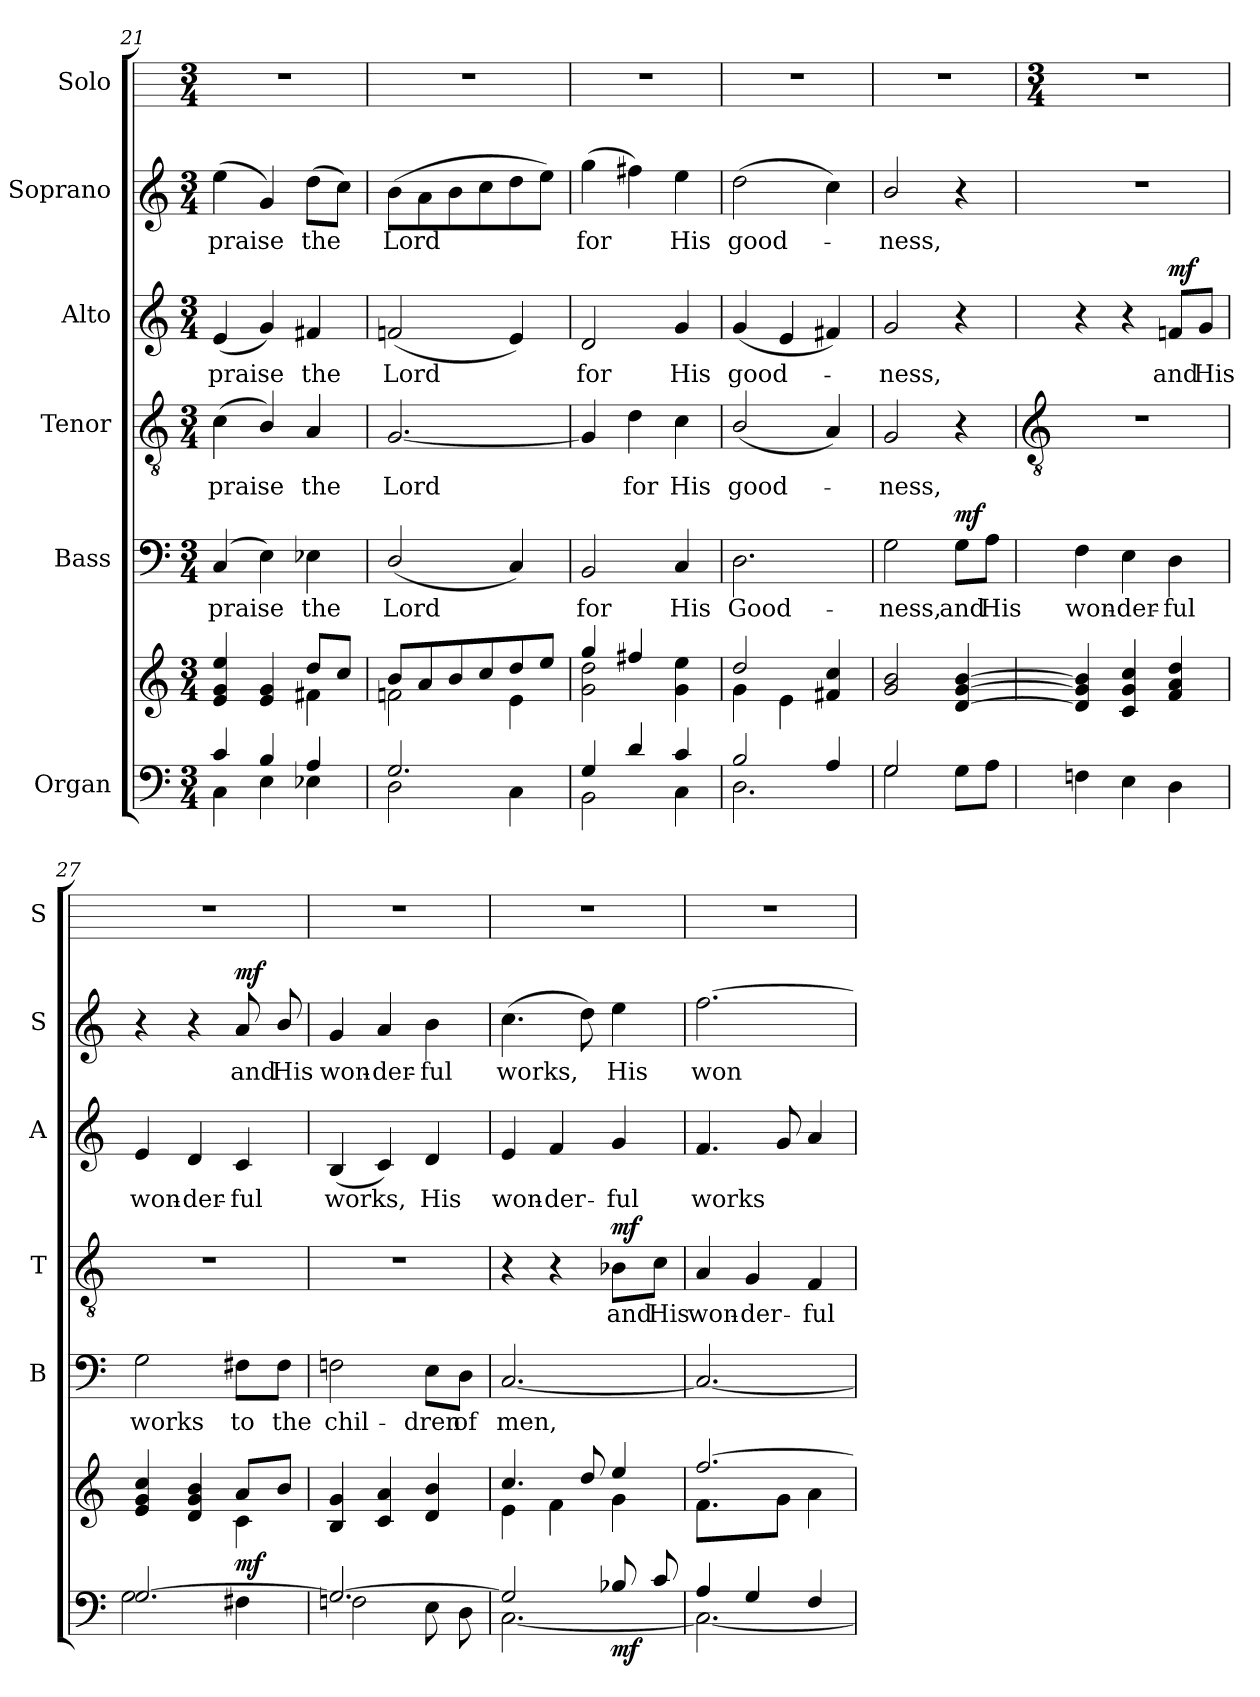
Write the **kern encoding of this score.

**kern	**kern	**dynam	**kern	**text	**dynam	**kern	**text	**dynam	**kern	**text	**dynam	**kern	**text	**dynam	**kern
*part6	*part6	*part6	*part5	*part5	*part5	*part4	*part4	*part4	*part3	*part3	*part3	*part2	*part2	*part2	*part1
*staff7	*staff6	*staff6/7	*staff5	*staff5	*staff5	*staff4	*staff4	*staff4	*staff3	*staff3	*staff3	*staff2	*staff2	*staff2	*staff1
*I"Organ	*	*	*I"Bass	*	*	*I"Tenor	*	*	*I"Alto	*	*	*I"Soprano	*	*	*I"Solo
*	*	*	*I'B	*	*	*I'T	*	*	*I'A	*	*	*I'S	*	*	*I'S
*clefF4	*clefG2	*	*clefF4	*	*	*clefGv2	*	*	*clefG2	*	*	*clefG2	*	*	*
*k[]	*k[]	*	*k[]	*	*	*k[]	*	*	*k[]	*	*	*k[]	*	*	*
*C:	*C:	*	*C:	*	*	*C:	*	*	*C:	*	*	*C:	*	*	*
*M3/4	*M3/4	*	*M3/4	*	*	*M3/4	*	*	*M3/4	*	*	*M3/4	*	*	*M3/4
=21	=21	=21	=21	=21	=21	=21	=21	=21	=21	=21	=21	=21	=21	=21	=21
*^	*^	*	*	*	*	*	*	*	*	*	*	*	*	*	*
!	!	!	!	!	!	!LO:LY:b	!	!	!LO:LY:b	!	!	!LO:LY:b	!	!	!LO:LY:b	!	!
4c/	4C\	4e/ 4g/ 4ee/	2ryy	.	(<4C	praise	.	(<4c	praise	.	(<4e	praise	.	(<4ee	praise	.	2.r
4B/	4E\	4e/ 4g/	.	.	4E\)	.	.	4B/)	.	.	4g)	.	.	4g)	.	.	.
!	!	!	!	!	!	!LO:LY:b	!	!	!LO:LY:b	!	!	!LO:LY:b	!	!	!LO:LY:b	!	!
4A/	4E-X\	8dd/L	4f#X\	.	4E-X	the	.	4A	the	.	4f#X	the	.	(>8ddL	the	.	.
.	.	8cc/J	.	.	.	.	.	.	.	.	.	.	.	8ccJ)	.	.	.
=22	=22	=22	=22	=22	=22	=22	=22	=22	=22	=22	=22	=22	=22	=22	=22	=22	=22
!	!	!	!	!	!	!LO:LY:b	!	!	!LO:LY:b	!	!	!LO:LY:b	!	!	!LO:LY:b	!	!
2.G/	2D\	8b/L	2fn\	.	(<2D/	Lord	.	[2.G	Lord	.	(<2fn	Lord	.	(>8bL	Lord	.	2.r
.	.	8a/	.	.	.	.	.	.	.	.	.	.	.	8a	.	.	.
.	.	8b/	.	.	.	.	.	.	.	.	.	.	.	8b	.	.	.
.	.	8cc/	.	.	.	.	.	.	.	.	.	.	.	8cc	.	.	.
.	4C\	8dd/	4e\	.	4C)	.	.	.	.	.	4e)	.	.	8dd	.	.	.
.	.	8ee/J	.	.	.	.	.	.	.	.	.	.	.	8eeJ)	.	.	.
=23	=23	=23	=23	=23	=23	=23	=23	=23	=23	=23	=23	=23	=23	=23	=23	=23	=23
!	!	!	!	!	!	!LO:LY:b	!	!	!	!	!	!LO:LY:b	!	!	!LO:LY:b	!	!
4G/	2BB\	4gg/	2g\ 2dd\	.	2BB	for	.	4G]	.	.	2d	for	.	(>4gg	for	.	2.r
!	!	!	!	!	!	!	!	!	!LO:LY:b	!	!	!	!	!	!	!	!
4d/	.	4ff#X/	.	.	.	.	.	4d	for	.	.	.	.	4ff#X)	.	.	.
!	!	!	!	!	!	!LO:LY:b	!	!	!LO:LY:b	!	!	!LO:LY:b	!	!	!LO:LY:b	!	!
4c/	4C\	4g\ 4ee\	4ryy	.	4C	His	.	4c	His	.	4g	His	.	4ee	His	.	.
=24	=24	=24	=24	=24	=24	=24	=24	=24	=24	=24	=24	=24	=24	=24	=24	=24	=24
!	!	!	!	!	!	!LO:LY:b	!	!	!LO:LY:b	!	!	!LO:LY:b	!	!	!LO:LY:b	!	!
2B/	2.D\	2dd/	4g\	.	2.D	Good-	.	(<2B/	good-	.	(<4g	good-	.	(>2dd	good-	.	2.r
.	.	.	4e\	.	.	.	.	.	.	.	4e	.	.	.	.	.	.
4A/	.	4f#X/ 4cc/	4ryy	.	.	.	.	4A)	.	.	4f#X)	.	.	4cc)	.	.	.
=25	=25	=25	=25	=25	=25	=25	=25	=25	=25	=25	=25	=25	=25	=25	=25	=25	=25
!	!	!	!	!	!	!LO:LY:b	!	!	!LO:LY:b	!	!	!LO:LY:b	!	!	!LO:LY:b	!	!
2G/	2G\	2g/ 2b/	2.ryy	.	2G	-ness,	.	2G	ness,	.	2g	ness,	.	2b/	ness,	.	2.r
!	!	!	!	!LO:DY:a=2	!	!LO:LY:b	!	!	!	!	!	!	!	!	!	!	!
!	!	!	!	!LO:DY:n=1:b	!	!	!LO:DY:b	!	!	!	!	!	!	!	!	!	!
4ryy	8G\L	[4d/ [4g/ [4b/	.	mf mf	8G\L	and	mf	4r	.	.	4r	.	.	4r	.	.	.
!	!	!	!	!	!	!LO:LY:b	!	!	!	!	!	!	!	!	!	!	!
.	8A\J	.	.	.	8A\J	His	.	.	.	.	.	.	.	.	.	.	.
!!LO:LB:g=z
=26	=26	=26	=26	=26	=26	=26	=26	=26	=26	=26	=26	=26	=26	=26	=26	=26	=26
*	*	*	*	*	*	*	*	*clefGv2	*	*	*	*	*	*	*	*	*
*	*	*	*	*	*	*	*	*	*	*	*	*	*	*	*	*	*M3/4
!	!	!	!	!	!	!LO:LY:b	!	!LO:N:vis=1	!	!	!	!	!	!LO:N:vis=1	!	!	!
2.ryy	4Fn\	4d/] 4g/] 4b/]	2ryy	.	4F	won-	.	2.r	.	.	4r	.	.	2.r	.	.	2.r
!	!	!	!	!	!	!LO:LY:b	!	!	!	!	!	!	!	!	!	!	!
.	4E\	4c/ 4g/ 4cc/	.	.	4E	-der-	.	.	.	.	4r	.	.	.	.	.	.
!	!	!	!	!	!	!LO:LY:b	!	!	!	!	!	!LO:LY:b	!LO:DY:b	!	!	!	!
.	4D\	4f/ 4a/ 4dd/	8ryy	.	4D	-ful	.	.	.	.	8fn/L	and	mf	.	.	.	.
!	!	!	!	!	!	!	!	!	!	!	!	!LO:LY:b	!	!	!	!	!
.	.	.	8ryy	.	.	.	.	.	.	.	8g/J	His	.	.	.	.	.
=27	=27	=27	=27	=27	=27	=27	=27	=27	=27	=27	=27	=27	=27	=27	=27	=27	=27
!	!	!	!	!	!	!LO:LY:b	!	!LO:N:vis=1	!	!	!	!LO:LY:b	!	!	!	!	!
[2.G/	2G\	4e/ 4g/ 4cc/	2ryy	.	2G	works	.	2.r	.	.	4e	won-	.	4r	.	.	2.r
!	!	!	!	!	!	!	!	!	!	!	!	!LO:LY:b	!	!	!	!	!
.	.	4d/ 4g/ 4b/	.	.	.	.	.	.	.	.	4d	-der-	.	4r	.	.	.
!	!	!	!	!LO:DY:b	!	!LO:LY:b	!	!	!	!	!	!LO:LY:b	!	!	!LO:LY:b	!LO:DY:b	!
.	4F#X\	8a/L	4c\	mf	8F#X\L	to	.	.	.	.	4c	-ful	.	8a	and	mf	.
!	!	!	!	!	!	!LO:LY:b	!	!	!	!	!	!	!	!	!LO:LY:b	!	!
.	.	8b/J	.	.	8F#\J	the	.	.	.	.	.	.	.	8b/	His	.	.
=28	=28	=28	=28	=28	=28	=28	=28	=28	=28	=28	=28	=28	=28	=28	=28	=28	=28
!	!	!	!	!	!	!LO:LY:b	!	!LO:N:vis=1	!	!	!	!LO:LY:b	!	!	!LO:LY:b	!	!
2.G/_	2Fn\	4B/ 4g/	2.ryy	.	2Fn	chil-	.	2.r	.	.	(<4B	works,	.	4g	won-	.	2.r
!	!	!	!	!	!	!	!	!	!	!	!	!	!	!	!LO:LY:b	!	!
.	.	4c/ 4a/	.	.	.	.	.	.	.	.	4c)	.	.	4a	-der-	.	.
!	!	!	!	!	!	!LO:LY:b	!	!	!	!	!	!LO:LY:b	!	!	!LO:LY:b	!	!
.	8E\	4d/ 4b/	.	.	8E\L	-dren	.	.	.	.	4d	His	.	4b	-ful	.	.
!	!	!	!	!	!	!LO:LY:b	!	!	!	!	!	!	!	!	!	!	!
.	8D\	.	.	.	8D\J	of	.	.	.	.	.	.	.	.	.	.	.
=29	=29	=29	=29	=29	=29	=29	=29	=29	=29	=29	=29	=29	=29	=29	=29	=29	=29
!	!	!	!	!	!	!LO:LY:b	!	!	!	!	!	!LO:LY:b	!	!	!LO:LY:b	!	!
2G/]	[2.C\	4.cc/	4e\	.	[2.C	men,	.	4r	.	.	4e	won-	.	(>4.cc	works,	.	2.r
!	!	!	!	!	!	!	!	!	!	!	!	!LO:LY:b	!	!	!	!	!
.	.	.	4f\	.	.	.	.	4r	.	.	4f	-der-	.	.	.	.	.
.	.	8dd/	.	.	.	.	.	.	.	.	.	.	.	8dd)	.	.	.
!	!	!	!	!LO:DY:b=2	!	!	!	!	!LO:LY:b	!LO:DY:b	!	!LO:LY:b	!	!	!LO:LY:b	!	!
8B-X/L	.	4ee/	4g\	mf	.	.	.	8B-X\L	and	mf	4g	-ful	.	4ee	His	.	.
!	!	!	!	!	!	!	!	!	!LO:LY:b	!	!	!	!	!	!	!	!
8c/	.	.	.	.	.	.	.	8c\J	His	.	.	.	.	.	.	.	.
=30	=30	=30	=30	=30	=30	=30	=30	=30	=30	=30	=30	=30	=30	=30	=30	=30	=30
!	!	!	!	!	!	!	!	!	!LO:LY:b	!	!	!LO:LY:b	!	!	!LO:LY:b	!	!
4A/	2.C\_	[2.ff/	4.f\	.	2.C_	.	.	4A	won-	.	4.f	works	.	[2.ff	won-	.	2.r
!	!	!	!	!	!	!	!	!	!LO:LY:b	!	!	!	!	!	!	!	!
4G/	.	.	.	.	.	.	.	4G	-der-	.	.	.	.	.	.	.	.
.	.	.	8g\J	.	.	.	.	.	.	.	8g	.	.	.	.	.	.
!	!	!	!	!	!	!	!	!	!LO:LY:b	!	!	!	!	!	!	!	!
4F/	.	.	4a\	.	.	.	.	4F	-ful	.	4a	.	.	.	.	.	.
*v	*v	*	*	*	*	*	*	*	*	*	*	*	*	*	*	*	*
*	*v	*v	*	*	*	*	*	*	*	*	*	*	*	*	*	*
=	=	=	=	=	=	=	=	=	=	=	=	=	=	=	=
*-	*-	*-	*-	*-	*-	*-	*-	*-	*-	*-	*-	*-	*-	*-	*-
